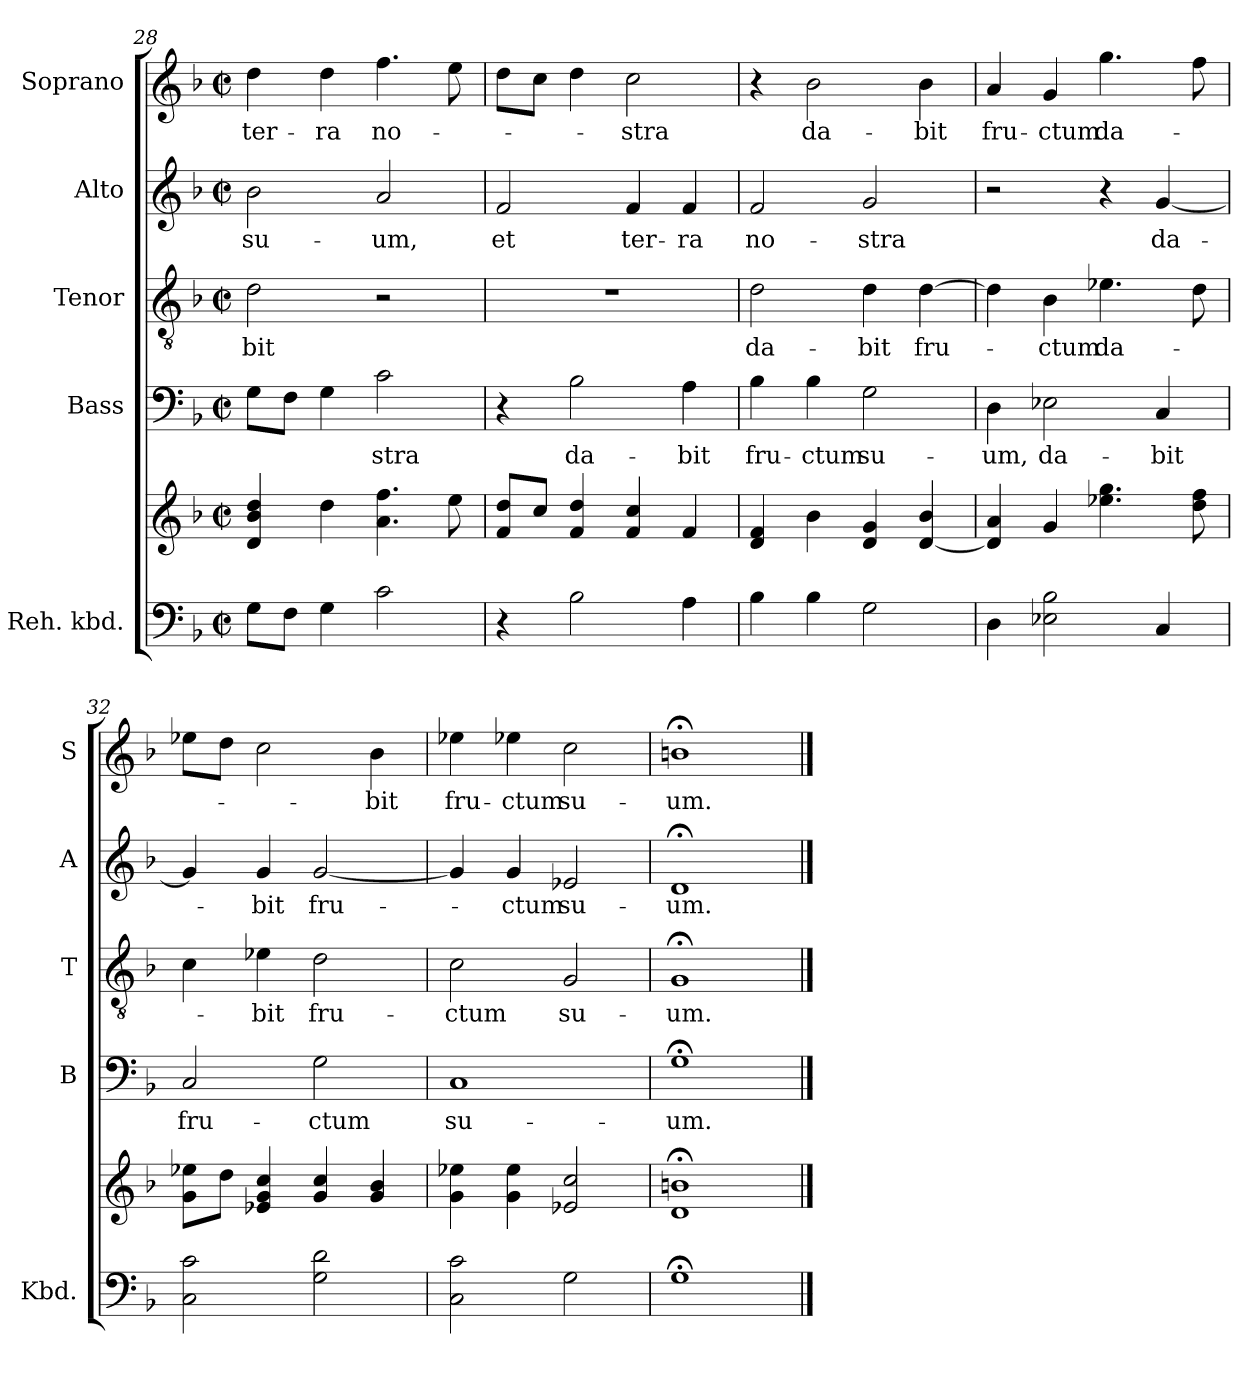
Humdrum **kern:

**kern	**kern	**kern	**text	**kern	**text	**kern	**text	**kern	**text
*part5	*part5	*part4	*part4	*part3	*part3	*part2	*part2	*part1	*part1
*staff6	*staff5	*staff4	*staff4	*staff3	*staff3	*staff2	*staff2	*staff1	*staff1
*I"Reh. kbd.	*	*I"Bass	*	*I"Tenor	*	*I"Alto	*	*I"Soprano	*
*I'Kbd.	*	*I'B	*	*I'T	*	*I'A	*	*I'S	*
*clefF4	*clefG2	*clefF4	*	*clefGv2	*	*clefG2	*	*clefG2	*
*k[b-]	*k[b-]	*k[b-]	*	*k[b-]	*	*k[b-]	*	*k[b-]	*
*F:	*F:	*F:	*	*F:	*	*F:	*	*F:	*
*M2/2	*M2/2	*M2/2	*	*M2/2	*	*M2/2	*	*M2/2	*
*met(c|)	*met(c|)	*met(c|)	*	*met(c|)	*	*met(c|)	*	*met(c|)	*
=28	=28	=28	=28	=28	=28	=28	=28	=28	=28
8G\L	4d/ 4b-/ 4dd/	8G\L	.	2d\	-bit	2b-\	su-	4dd\	ter-
8F\J	.	8F\J	.	.	.	.	.	.	.
4G\	4dd\	4G\	.	.	.	.	.	4dd\	-ra
2c\	4.a\ 4.ff\	2c\	-stra	2r	.	2a/	-um,	4.ff\	no-
.	8ee\	.	.	.	.	.	.	8ee\	.
=29	=29	=29	=29	=29	=29	=29	=29	=29	=29
4r	8f/ 8dd/L	4r	.	1r	.	2f/	et	8dd\L	.
.	8cc/J	.	.	.	.	.	.	8cc\J	.
2B-\	4f/ 4dd/	2B-\	da-	.	.	.	.	4dd\	.
.	4f/ 4cc/	.	.	.	.	4f/	ter-	2cc\	-stra
4A\	4f/	4A\	-bit	.	.	4f/	-ra	.	.
=30	=30	=30	=30	=30	=30	=30	=30	=30	=30
4B-\	4d/ 4f/	4B-\	fru-	2d\	da-	2f/	no-	4r	.
4B-\	4b-\	4B-\	-ctum	.	.	.	.	2b-\	da-
2G\	4d/ 4g/	2G\	su-	4d\	-bit	2g/	-stra	.	.
.	[4d/ 4b-/	.	.	[4d\	fru-	.	.	4b-\	-bit
!!LO:LB:g=z
=31	=31	=31	=31	=31	=31	=31	=31	=31	=31
4D\	4d/] 4a/	4D\	-um,	4d\]	.	2r	.	4a/	fru-
2E-X\ 2B-\	4g/	2E-X\	da-	4B-\	-ctum	.	.	4g/	-ctum
.	4.ee-X\ 4.gg\	.	.	4.e-X\	da-	4r	.	4.gg\	da-
4C/	.	4C/	-bit	.	.	[4g/	da-	.	.
.	8dd\ 8ff\	.	.	8d\	.	.	.	8ff\	.
=32	=32	=32	=32	=32	=32	=32	=32	=32	=32
2C\ 2c\	8g\ 8ee-X\L	2C/	fru-	4c\	.	4g/]	.	8ee-X\L	.
.	8dd\J	.	.	.	.	.	.	8dd\J	.
.	4e-X/ 4g/ 4cc/	.	.	4e-X\	-bit	4g/	-bit	2cc\	.
2G\ 2d\	4g/ 4cc/	2G\	-ctum	2d\	fru-	[2g/	fru-	.	.
.	4g/ 4b-/	.	.	.	.	.	.	4b-\	-bit
=33	=33	=33	=33	=33	=33	=33	=33	=33	=33
2C\ 2c\	4g\ 4ee-X\	1C	su-	2c\	-ctum	4g/]	.	4ee-X\	fru-
.	4g\ 4ee-\	.	.	.	.	4g/	-ctum	4ee-X\	-ctum
2G\	2e-X/ 2cc/	.	.	2G/	su-	2e-X/	su-	2cc\	su-
=34	=34	=34	=34	=34	=34	=34	=34	=34	=34
1G;<	1d;< 1bn;<	1G;<	-um.	1G;<	-um.	1d;<	-um.	1bn;<	-um.
==	==	==	==	==	==	==	==	==	==
*-	*-	*-	*-	*-	*-	*-	*-	*-	*-
